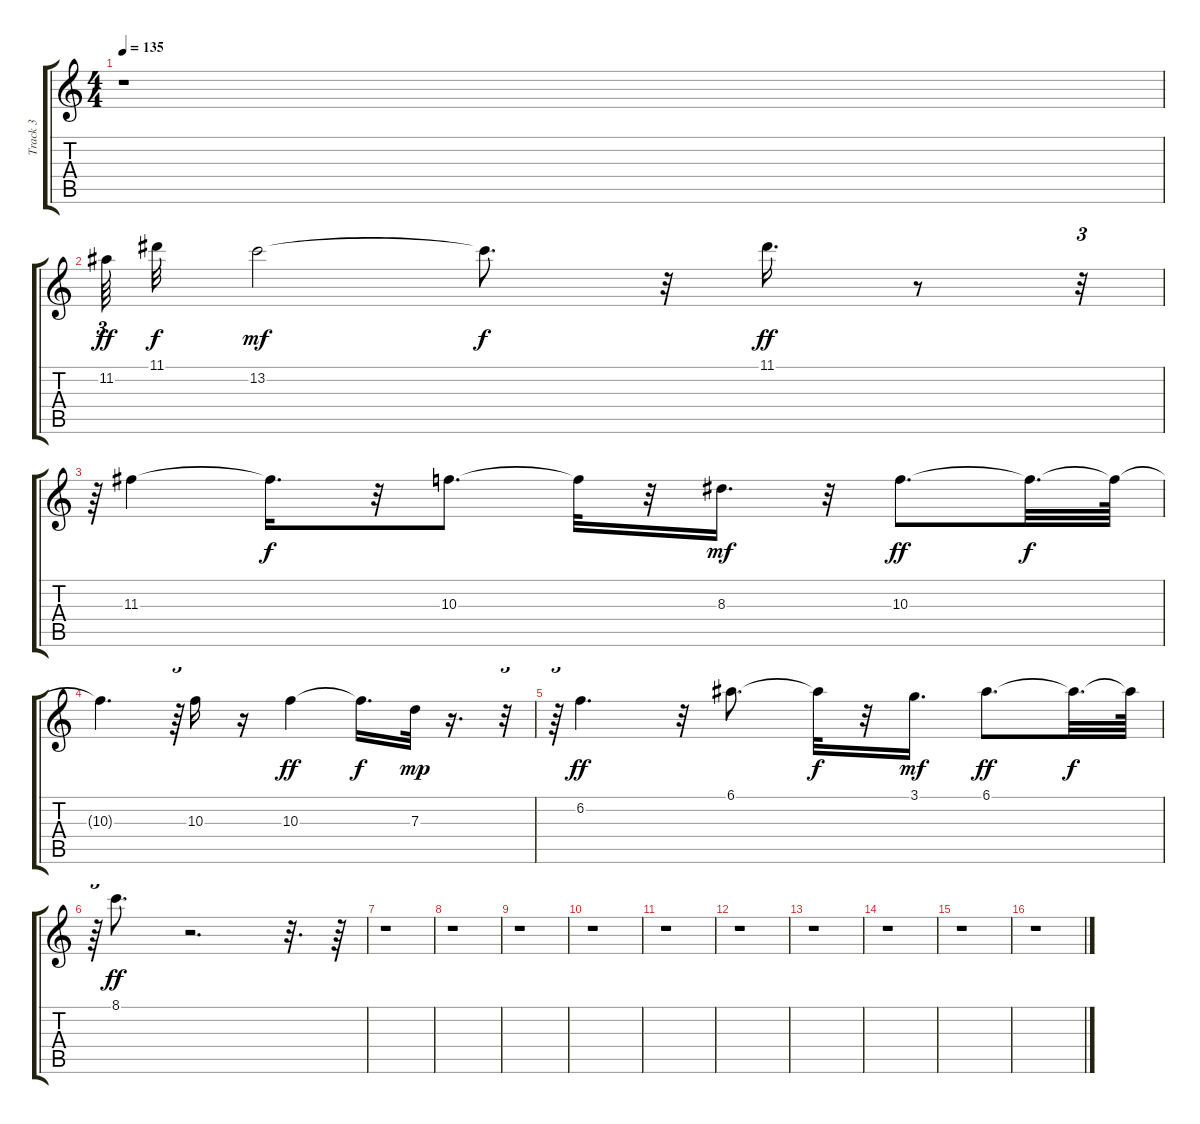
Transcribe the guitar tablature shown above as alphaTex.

\track ("Track 3" "Track 3") {instrument electricguitarjazz}
\staff {score tabs}
\tuning (E4 B3 G3 D3 A2 E2) {hide}
\ts (4 4)
\tempo 135
\clef g2
\ks c
r.1{dy ff} |
11.2.64{tu (3 2)} 11.1.32{dy f} 13.2.2{dy mf} 13.2{t}.8{d dy f} r.32 11.1.16{d dy ff} r.8 r.32{tu (3 2)} |
r.64{tu (3 2)} 11.3.4 11.3{t}.16{d dy f} r.32 10.3.8{d} 10.3{t}.32 r.32 8.3.16{d dy mf} r.32 10.3.8{d dy ff} 10.3{t}.32{d dy f} 10.3{t}.64 |
10.3{t}.4{d} r.64{tu (3 2)} 10.3.16 r.16 10.3.4{dy ff} 10.3{t}.16{d dy f} 7.3.32{dy mp} r.16{d} r.32{tu (3 2)} |
r.64{tu (3 2)} 6.2.4{d dy ff} r.32 6.1.8{d} 6.1{t}.32{dy f} r.32 3.1.16{d dy mf} 6.1.8{d dy ff} 6.1{t}.32{d dy f} 6.1{t}.64 |
r.64{tu (3 2)} 8.1.8{d dy ff} r.2{d} r.32{d} r.64 |
r.1 |
r.1 |
r.1 |
r.1 |
r.1 |
r.1 |
r.1 |
r.1 |
r.1 |
r.1
